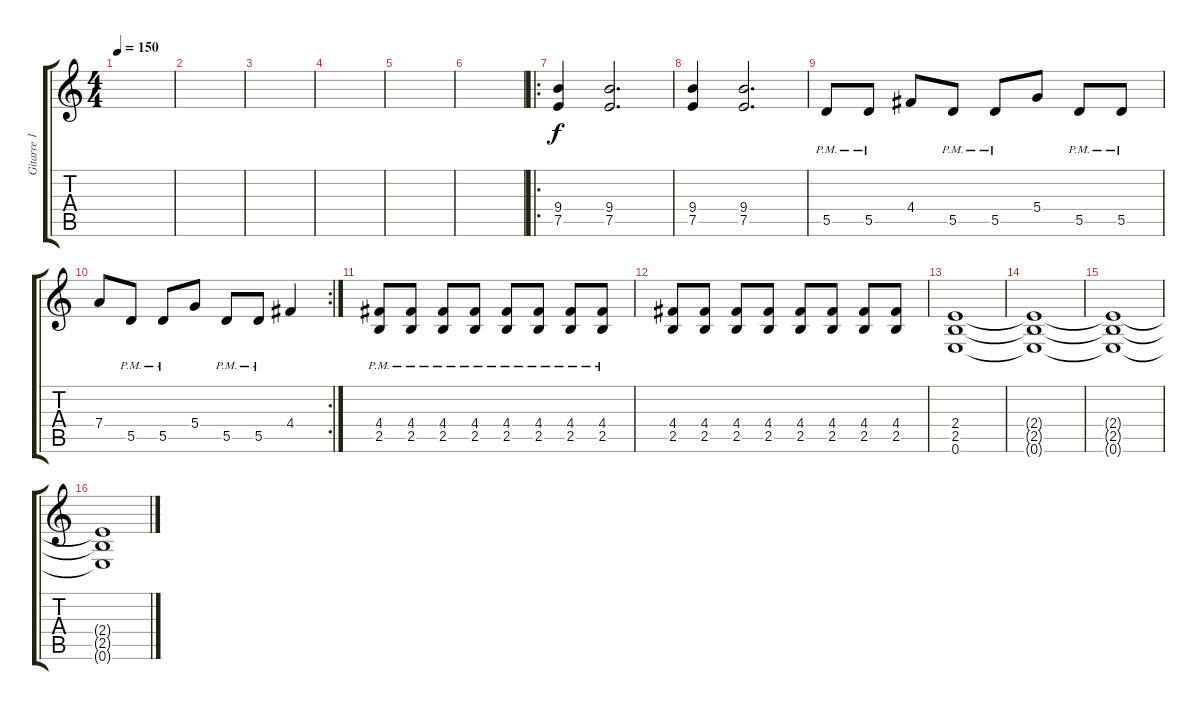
\track ("Gitarre 1" "Gitarre 1") {instrument distortionguitar}
\staff {score tabs}
\tuning (E4 B3 G3 D3 A2 E2) {hide}
\ts (4 4)
\tempo 150
\clef g2
\ks c
|
|
|
|
|
|
\ro
(9.4 7.5).4 (9.4 7.5).2{d} |
(9.4 7.5).4 (9.4 7.5).2{d} |
5.5{pm}.8 5.5{pm}.8 4.4.8 5.5{pm}.8 5.5{pm}.8 5.4.8 5.5{pm}.8 5.5{pm}.8 |
\rc 2
7.4.8 5.5{pm}.8 5.5{pm}.8 5.4.8 5.5{pm}.8 5.5{pm}.8 4.4.4 |
(4.4{pm} 2.5{pm}).8 (4.4{pm} 2.5{pm}).8 (4.4{pm} 2.5{pm}).8 (4.4{pm} 2.5{pm}).8 (4.4{pm} 2.5{pm}).8 (4.4{pm} 2.5{pm}).8 (4.4{pm} 2.5{pm}).8 (4.4{pm} 2.5{pm}).8 |
(4.4 2.5).8 (4.4 2.5).8 (4.4 2.5).8 (4.4 2.5).8 (4.4 2.5).8 (4.4 2.5).8 (4.4 2.5).8 (4.4 2.5).8 |
(2.4 2.5 0.6).1 |
(2.4{t} 2.5{t} 0.6{t}).1 |
(2.4{t} 2.5{t} 0.6{t}).1 |
(2.4{t} 2.5{t} 0.6{t}).1
